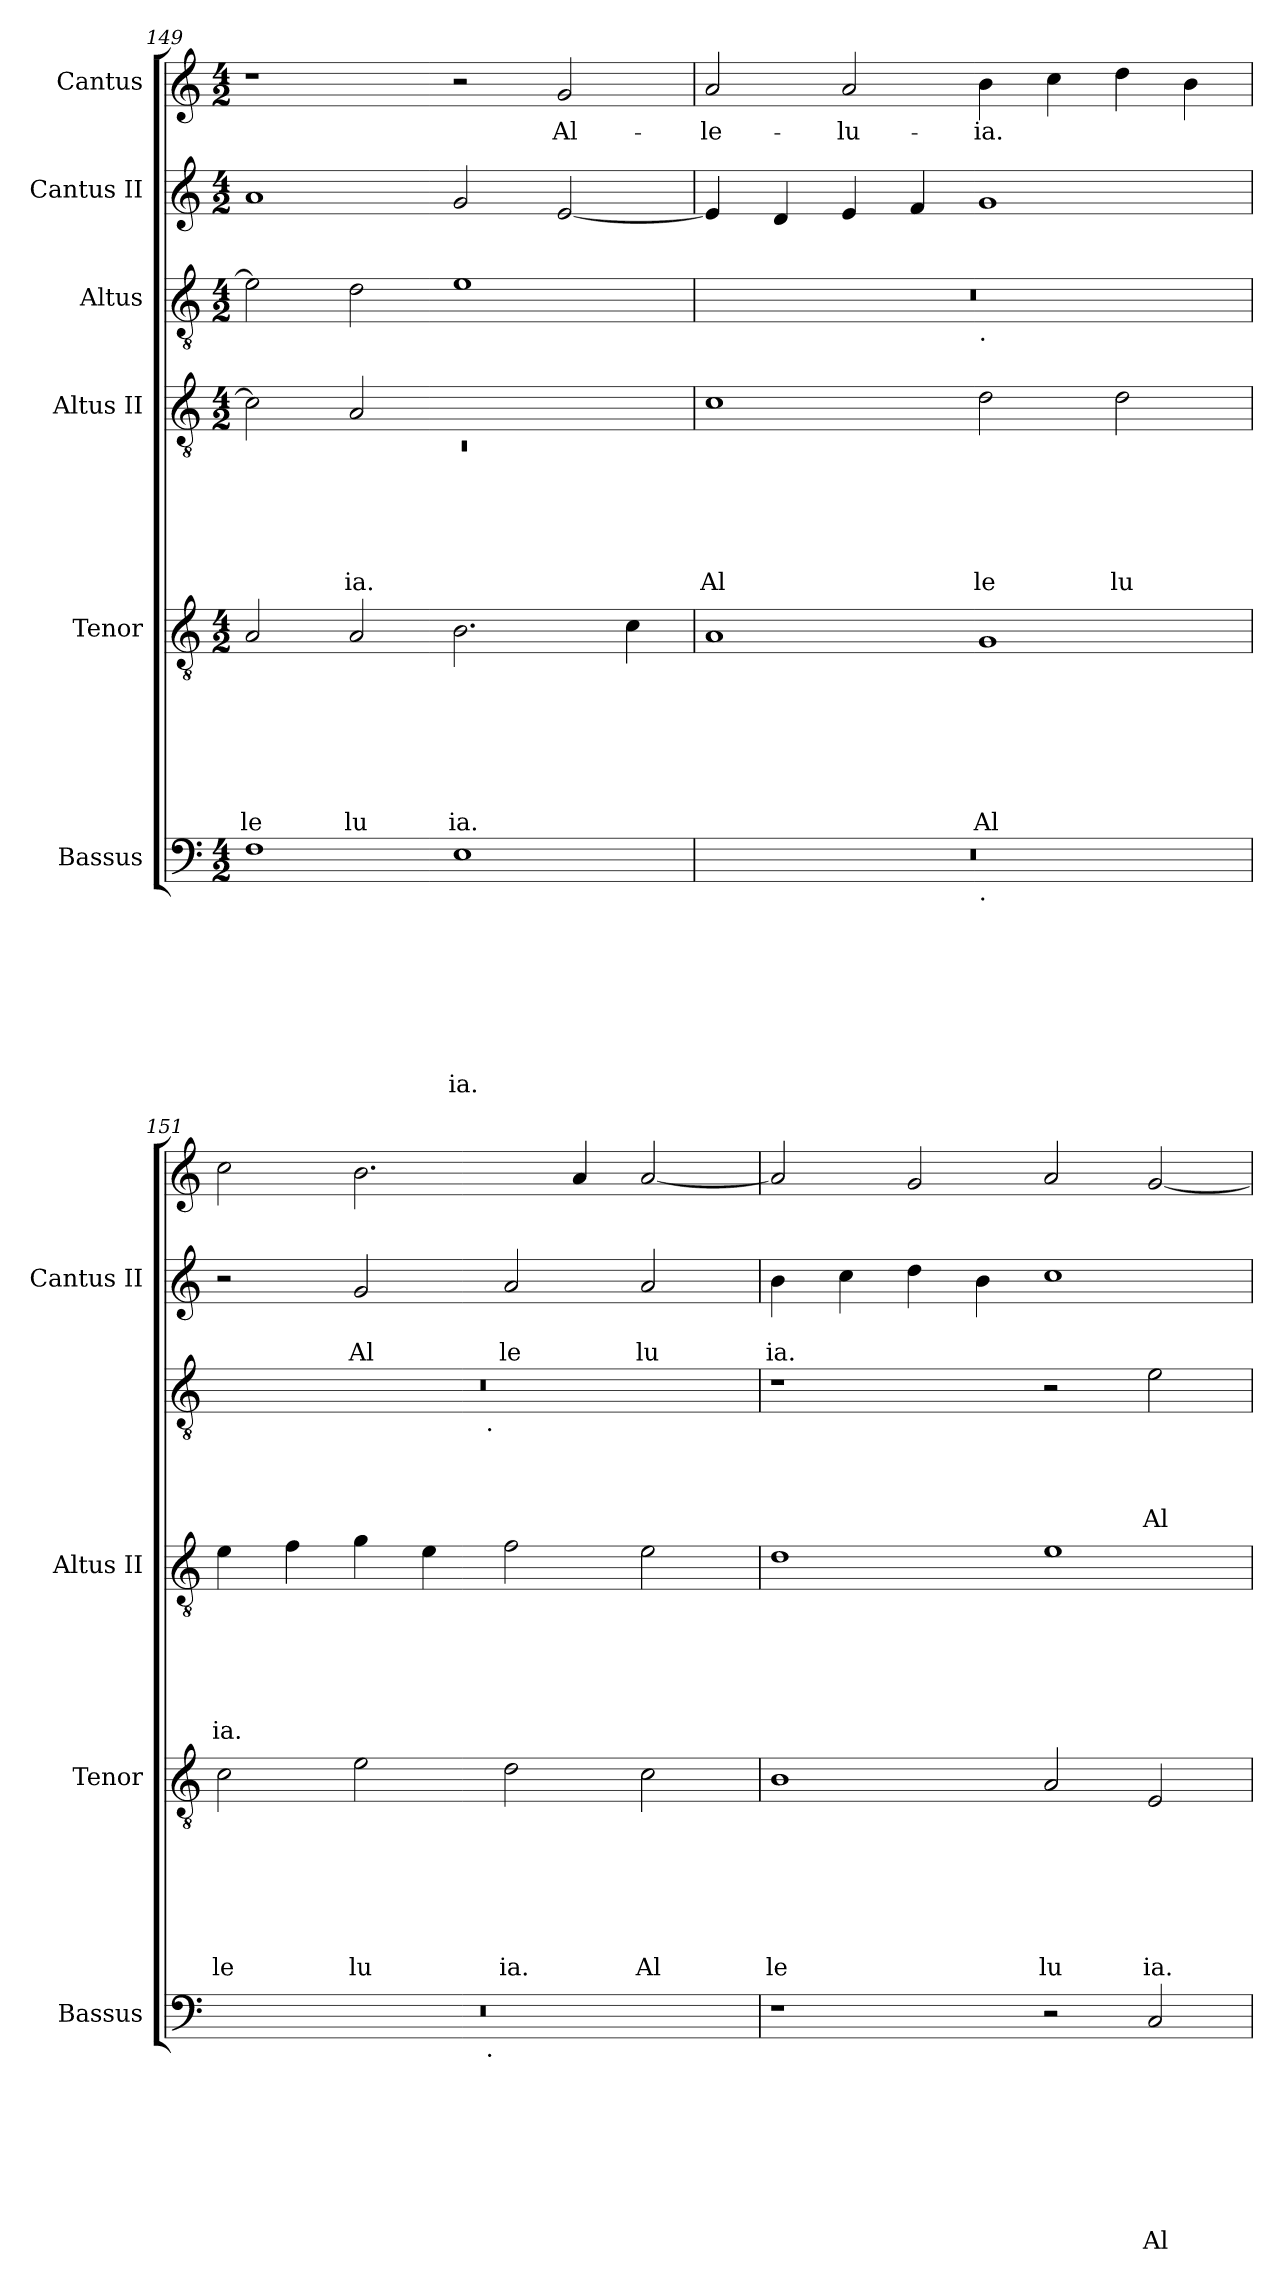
**kern	**text	**text	**text	**text	**text	**text	**text	**text	**kern	**text	**text	**text	**text	**text	**text	**text	**kern	**text	**text	**text	**text	**text	**text	**kern	**text	**text	**text	**text	**kern	**text	**text	**kern	**text
*part6	*part6	*part6	*part6	*part6	*part6	*part6	*part6	*part6	*part5	*part5	*part5	*part5	*part5	*part5	*part5	*part5	*part4	*part4	*part4	*part4	*part4	*part4	*part4	*part3	*part3	*part3	*part3	*part3	*part2	*part2	*part2	*part1	*part1
*staff6	*staff6	*staff6	*staff6	*staff6	*staff6	*staff6	*staff6	*staff6	*staff5	*staff5	*staff5	*staff5	*staff5	*staff5	*staff5	*staff5	*staff4	*staff4	*staff4	*staff4	*staff4	*staff4	*staff4	*staff3	*staff3	*staff3	*staff3	*staff3	*staff2	*staff2	*staff2	*staff1	*staff1
*I"Bassus	*	*	*	*	*	*	*	*	*I"Tenor	*	*	*	*	*	*	*	*I"Altus II	*	*	*	*	*	*	*I"Altus	*	*	*	*	*I"Cantus II	*	*	*I"Cantus	*
*I'Bassus	*	*	*	*	*	*	*	*	*I'Tenor	*	*	*	*	*	*	*	*I'Altus II	*	*	*	*	*	*	*	*	*	*	*	*I'Cantus II	*	*	*	*
*clefF4	*	*	*	*	*	*	*	*	*clefGv2	*	*	*	*	*	*	*	*clefGv2	*	*	*	*	*	*	*clefGv2	*	*	*	*	*clefG2	*	*	*clefG2	*
*k[]	*	*	*	*	*	*	*	*	*k[]	*	*	*	*	*	*	*	*k[]	*	*	*	*	*	*	*k[]	*	*	*	*	*k[]	*	*	*k[]	*
*C:	*	*	*	*	*	*	*	*	*C:	*	*	*	*	*	*	*	*C:	*	*	*	*	*	*	*C:	*	*	*	*	*C:	*	*	*C:	*
*M4/2	*	*	*	*	*	*	*	*	*M4/2	*	*	*	*	*	*	*	*M4/2	*	*	*	*	*	*	*M4/2	*	*	*	*	*M4/2	*	*	*M4/2	*
=149	=149	=149	=149	=149	=149	=149	=149	=149	=149	=149	=149	=149	=149	=149	=149	=149	=149	=149	=149	=149	=149	=149	=149	=149	=149	=149	=149	=149	=149	=149	=149	=149	=149
*	*	*	*	*	*	*	*	*	*	*	*	*	*	*	*	*	*^	*	*	*	*	*	*	*	*	*	*	*	*	*	*	*	*
!	!	!	!	!	!	!	!	!	!	!	!	!	!	!	!	!LO:LY:b	!	!LO:N:vis=1	!	!	!	!	!	!	!	!	!	!	!	!	!	!	!	!
1F	.	.	.	.	.	.	.	.	2A/	.	.	.	.	.	.	le	2c\]	0rC	.	.	.	.	.	.	2e\]	.	.	.	.	1a	.	.	1r	.
!	!	!	!	!	!	!	!	!	!	!	!	!	!	!	!	!LO:LY:b	!	!	!	!	!	!	!	!LO:LY:b	!	!	!	!	!	!	!	!	!	!
.	.	.	.	.	.	.	.	.	2A/	.	.	.	.	.	.	lu	2A/	.	.	.	.	.	.	ia.	2d\	.	.	.	.	.	.	.	.	.
!	!	!	!	!	!	!	!	!LO:LY:b	!	!	!	!	!	!	!	!LO:LY:b	!	!	!	!	!	!	!	!	!	!	!	!	!	!	!	!	!	!
1E	.	.	.	.	.	.	.	-ia.	2.B\	.	.	.	.	.	.	ia.	1ryy	.	.	.	.	.	.	.	1e	.	.	.	.	2g/	.	.	2r	.
!	!	!	!	!	!	!	!	!	!	!	!	!	!	!	!	!	!	!	!	!	!	!	!	!	!	!	!	!	!	!	!	!	!	!LO:LY:b
.	.	.	.	.	.	.	.	.	.	.	.	.	.	.	.	.	.	.	.	.	.	.	.	.	.	.	.	.	.	[<2e/	.	.	2g/	Al-
.	.	.	.	.	.	.	.	.	4c\	.	.	.	.	.	.	.	.	.	.	.	.	.	.	.	.	.	.	.	.	.	.	.	.	.
*	*	*	*	*	*	*	*	*	*	*	*	*	*	*	*	*	*v	*v	*	*	*	*	*	*	*	*	*	*	*	*	*	*	*	*
=150	=150	=150	=150	=150	=150	=150	=150	=150	=150	=150	=150	=150	=150	=150	=150	=150	=150	=150	=150	=150	=150	=150	=150	=150	=150	=150	=150	=150	=150	=150	=150	=150	=150
!	!	!	!	!	!	!	!	!	!	!	!	!	!	!	!	!	!	!	!	!	!	!	!LO:LY:b	!	!	!	!	!	!	!	!	!	!LO:LY:b
*^	*	*	*	*	*	*	*	*	*	*	*	*	*	*	*	*	*	*	*	*	*	*	*	*^	*	*	*	*	*	*	*	*	*
0r	1ryy	.	.	.	.	.	.	.	.	1A	.	.	.	.	.	.	.	1c	.	.	.	.	.	Al	0r	1ryy	.	.	.	.	4e/]	.	.	2a/	-le-
.	.	.	.	.	.	.	.	.	.	.	.	.	.	.	.	.	.	.	.	.	.	.	.	.	.	.	.	.	.	.	4d/	.	.	.	.
!	!	!	!	!	!	!	!	!	!	!	!	!	!	!	!	!	!	!	!	!	!	!	!	!	!	!	!	!	!	!	!	!	!	!	!LO:LY:b
.	.	.	.	.	.	.	.	.	.	.	.	.	.	.	.	.	.	.	.	.	.	.	.	.	.	.	.	.	.	.	4e/	.	.	2a/	-lu-
.	.	.	.	.	.	.	.	.	.	.	.	.	.	.	.	.	.	.	.	.	.	.	.	.	.	.	.	.	.	.	4f/	.	.	.	.
!	!	!	!	!	!	!	!	!	!	!	!	!	!	!	!	!	!	!	!	!	!	!	!	!	!	!LO:TX:b:t=.	!	!	!	!	!	!	!	!	!
!	!LO:TX:b:t=.	!	!	!	!	!	!	!	!	!	!	!	!	!	!	!	!	!	!	!	!	!	!	!	!	!	!	!	!	!	!	!	!	!	!
!	!	!	!	!	!	!	!	!	!	!	!	!	!	!	!	!	!LO:LY:b	!	!	!	!	!	!	!LO:LY:b	!	!	!	!	!	!	!	!	!	!	!LO:LY:b
.	1ryy	.	.	.	.	.	.	.	.	1G	.	.	.	.	.	.	Al	2d\	.	.	.	.	.	le	.	1ryy	.	.	.	.	1g	.	.	4b\	-ia.
.	.	.	.	.	.	.	.	.	.	.	.	.	.	.	.	.	.	.	.	.	.	.	.	.	.	.	.	.	.	.	.	.	.	4cc\	.
!	!	!	!	!	!	!	!	!	!	!	!	!	!	!	!	!	!	!	!	!	!	!	!	!LO:LY:b	!	!	!	!	!	!	!	!	!	!	!
.	.	.	.	.	.	.	.	.	.	.	.	.	.	.	.	.	.	2d\	.	.	.	.	.	lu	.	.	.	.	.	.	.	.	.	4dd\	.
.	.	.	.	.	.	.	.	.	.	.	.	.	.	.	.	.	.	.	.	.	.	.	.	.	.	.	.	.	.	.	.	.	.	4b\	.
=151	=151	=151	=151	=151	=151	=151	=151	=151	=151	=151	=151	=151	=151	=151	=151	=151	=151	=151	=151	=151	=151	=151	=151	=151	=151	=151	=151	=151	=151	=151	=151	=151	=151	=151	=151
!	!	!	!	!	!	!	!	!	!	!	!	!	!	!	!	!	!LO:LY:b	!	!	!	!	!	!	!LO:LY:b	!	!	!	!	!	!	!	!	!	!	!
0r	2ryy	.	.	.	.	.	.	.	.	2c\	.	.	.	.	.	.	le	4e\	.	.	.	.	.	ia.	0r	2ryy	.	.	.	.	2r	.	.	2cc\	.
.	.	.	.	.	.	.	.	.	.	.	.	.	.	.	.	.	.	4f\	.	.	.	.	.	.	.	.	.	.	.	.	.	.	.	.	.
!	!	!	!	!	!	!	!	!	!	!	!	!	!	!	!	!	!LO:LY:b	!	!	!	!	!	!	!	!	!	!	!	!	!	!	!	!LO:LY:b	!	!
.	4...ryy	.	.	.	.	.	.	.	.	2e\	.	.	.	.	.	.	lu	4g\	.	.	.	.	.	.	.	4...ryy	.	.	.	.	2g/	.	Al	2.b\	.
.	.	.	.	.	.	.	.	.	.	.	.	.	.	.	.	.	.	4e\	.	.	.	.	.	.	.	.	.	.	.	.	.	.	.	.	.
!	!	!	!	!	!	!	!	!	!	!	!	!	!	!	!	!	!	!	!	!	!	!	!	!	!	!LO:TX:b:t=.	!	!	!	!	!	!	!	!	!
!	!LO:TX:b:t=.	!	!	!	!	!	!	!	!	!	!	!	!	!	!	!	!	!	!	!	!	!	!	!	!	!	!	!	!	!	!	!	!	!	!
.	1ryy	.	.	.	.	.	.	.	.	.	.	.	.	.	.	.	.	.	.	.	.	.	.	.	.	1ryy	.	.	.	.	.	.	.	.	.
!	!	!	!	!	!	!	!	!	!	!	!	!	!	!	!	!	!LO:LY:b	!	!	!	!	!	!	!	!	!	!	!	!	!	!	!	!LO:LY:b	!	!
.	.	.	.	.	.	.	.	.	.	2d\	.	.	.	.	.	.	ia.	2f\	.	.	.	.	.	.	.	.	.	.	.	.	2a/	.	le	.	.
.	.	.	.	.	.	.	.	.	.	.	.	.	.	.	.	.	.	.	.	.	.	.	.	.	.	.	.	.	.	.	.	.	.	4a/	.
!	!	!	!	!	!	!	!	!	!	!	!	!	!	!	!	!	!LO:LY:b	!	!	!	!	!	!	!	!	!	!	!	!	!	!	!	!LO:LY:b	!	!
.	.	.	.	.	.	.	.	.	.	2c\	.	.	.	.	.	.	Al	2e\	.	.	.	.	.	.	.	.	.	.	.	.	2a/	.	lu	[<2a/	.
.	32ryy	.	.	.	.	.	.	.	.	.	.	.	.	.	.	.	.	.	.	.	.	.	.	.	.	32ryy	.	.	.	.	.	.	.	.	.
!!LO:LB:g=z
=152	=152	=152	=152	=152	=152	=152	=152	=152	=152	=152	=152	=152	=152	=152	=152	=152	=152	=152	=152	=152	=152	=152	=152	=152	=152	=152	=152	=152	=152	=152	=152	=152	=152	=152	=152
!	!	!	!	!	!	!	!	!	!	!	!	!	!	!	!	!	!LO:LY:b	!	!	!	!	!	!	!	!	!	!	!	!	!	!	!	!LO:LY:b	!	!
*v	*v	*	*	*	*	*	*	*	*	*	*	*	*	*	*	*	*	*	*	*	*	*	*	*	*v	*v	*	*	*	*	*	*	*	*	*
1r	.	.	.	.	.	.	.	.	1B	.	.	.	.	.	.	le	1d	.	.	.	.	.	.	1r	.	.	.	.	4b\	.	ia.	2a/]	.
.	.	.	.	.	.	.	.	.	.	.	.	.	.	.	.	.	.	.	.	.	.	.	.	.	.	.	.	.	4cc\	.	.	.	.
.	.	.	.	.	.	.	.	.	.	.	.	.	.	.	.	.	.	.	.	.	.	.	.	.	.	.	.	.	4dd\	.	.	2g/	.
.	.	.	.	.	.	.	.	.	.	.	.	.	.	.	.	.	.	.	.	.	.	.	.	.	.	.	.	.	4b\	.	.	.	.
!	!	!	!	!	!	!	!	!	!	!	!	!	!	!	!	!LO:LY:b	!	!	!	!	!	!	!	!	!	!	!	!	!	!	!	!	!
2r	.	.	.	.	.	.	.	.	2A/	.	.	.	.	.	.	lu	1e	.	.	.	.	.	.	2r	.	.	.	.	1cc	.	.	2a/	.
!	!	!	!	!	!	!	!	!LO:LY:b	!	!	!	!	!	!	!	!LO:LY:b	!	!	!	!	!	!	!	!	!	!	!	!LO:LY:b	!	!	!	!	!
2C/	.	.	.	.	.	.	.	Al	2E/	.	.	.	.	.	.	ia.	.	.	.	.	.	.	.	2e\	.	.	.	Al	.	.	.	[<2g/	.
=	=	=	=	=	=	=	=	=	=	=	=	=	=	=	=	=	=	=	=	=	=	=	=	=	=	=	=	=	=	=	=	=	=
*-	*-	*-	*-	*-	*-	*-	*-	*-	*-	*-	*-	*-	*-	*-	*-	*-	*-	*-	*-	*-	*-	*-	*-	*-	*-	*-	*-	*-	*-	*-	*-	*-	*-
